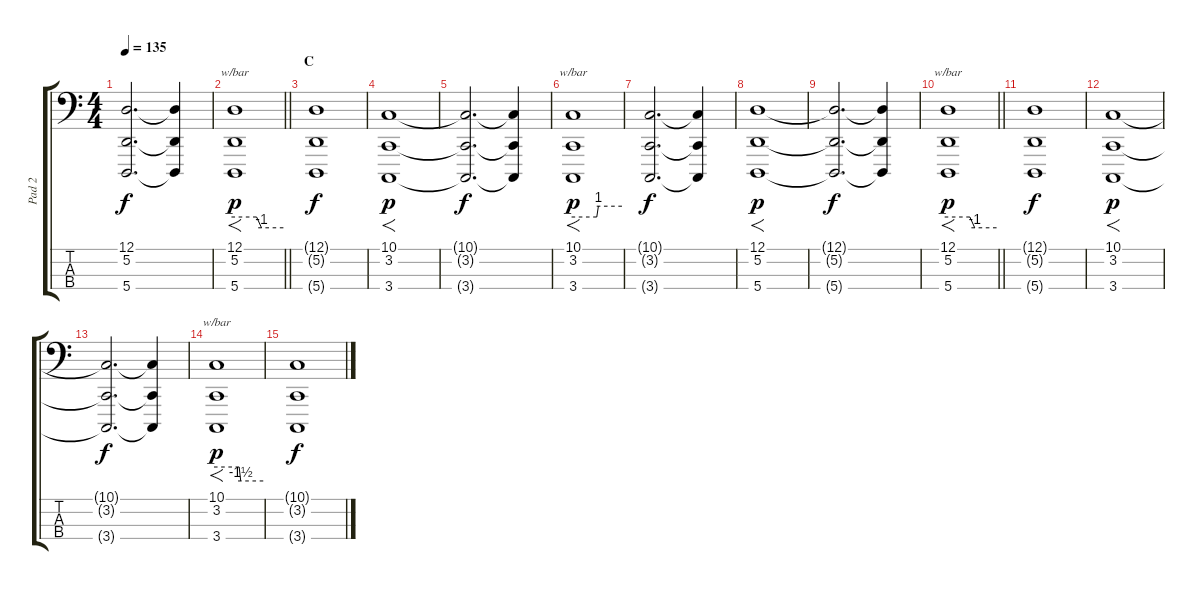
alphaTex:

\track ("Pad 2" "Pad 2") {instrument pad7halo}
\staff {score tabs}
\tuning (D2 A1 E1 A0) {hide}
\ts (4 4)
\tempo 135
\clef f4
\ks c
(12.1{t} 5.2{t} 5.4{t}).2{d dy f} (12.1{t} 5.2{t} 5.4{t}).4{volume 0} |
\barLineRight lightlight
(12.1 5.2 5.4).1{f tbe (custom default 0 0 27 0 33 -4 60 -4) dy p volume 13} |
\section ("" "C")
(12.1{t} 5.2{t} 5.4{t}).1{dy f} |
(10.1 3.2 3.4).1{f dy p volume 13} |
(10.1{t} 3.2{t} 3.4{t}).2{d dy f} (10.1{t} 3.2{t} 3.4{t}).4{volume 0} |
(10.1 3.2 3.4).1{f tbe (custom default 0 0 29 0 31 4 60 4) dy p volume 13} |
(10.1{t} 3.2{t} 3.4{t}).2{d dy f} (10.1{t} 3.2{t} 3.4{t}).4{volume 0} |
(12.1 5.2 5.4).1{f dy p volume 13} |
(12.1{t} 5.2{t} 5.4{t}).2{d dy f} (12.1{t} 5.2{t} 5.4{t}).4{volume 0} |
\barLineRight lightlight
(12.1 5.2 5.4).1{f tbe (custom default 0 0 27 0 33 -4 60 -4) dy p volume 13} |
(12.1{t} 5.2{t} 5.4{t}).1{dy f} |
(10.1 3.2 3.4).1{f dy p volume 13} |
(10.1{t} 3.2{t} 3.4{t}).2{d dy f} (10.1{t} 3.2{t} 3.4{t}).4{volume 0} |
(10.1 3.2 3.4).1{f tbe (custom default 0 0 29 0 31 -6 60 -6) dy p volume 13} |
(10.1{t} 3.2{t} 3.4{t}).1{dy f}
